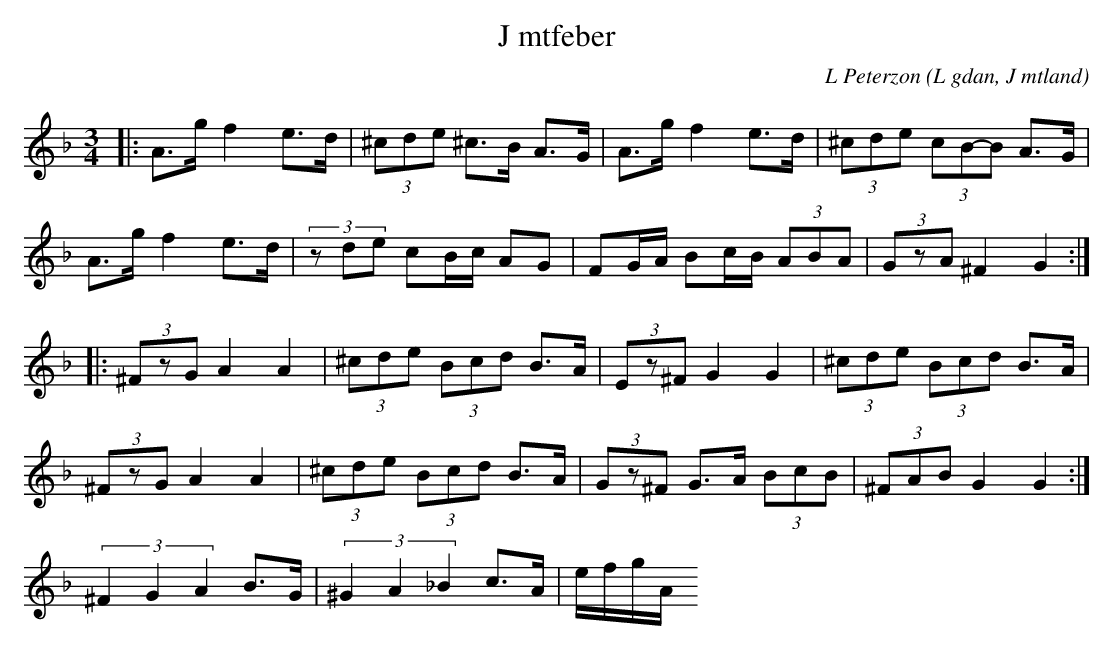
X:1
T:J mtfeber
C: L Peterzon
O:L gdan, J mtland
M:3/4
L:1/8
K:Dm
|: A>g f2 e>d|(3^cde ^c>B A>G|A>g f2 e>d|(3^cde (3cB-B A>G|
A>g f2 e>d|(3zde cB/c/ AG|FG/A/ Bc/B/ (3ABA|(3GzA ^F2 G2:|
|:(3^FzG A2 A2|(3^cde (3Bcd B>A|(3Ez^F G2 G2|(3^cde (3Bcd B>A|
(3^FzG A2 A2|(3^cde (3Bcd B>A| (3Gz^F G>A (3BcB|(3^FAB G2 G2:|
(3^F2G2A2 B>G|(3^G2A2_B2 c>A|e/f/g/A/
